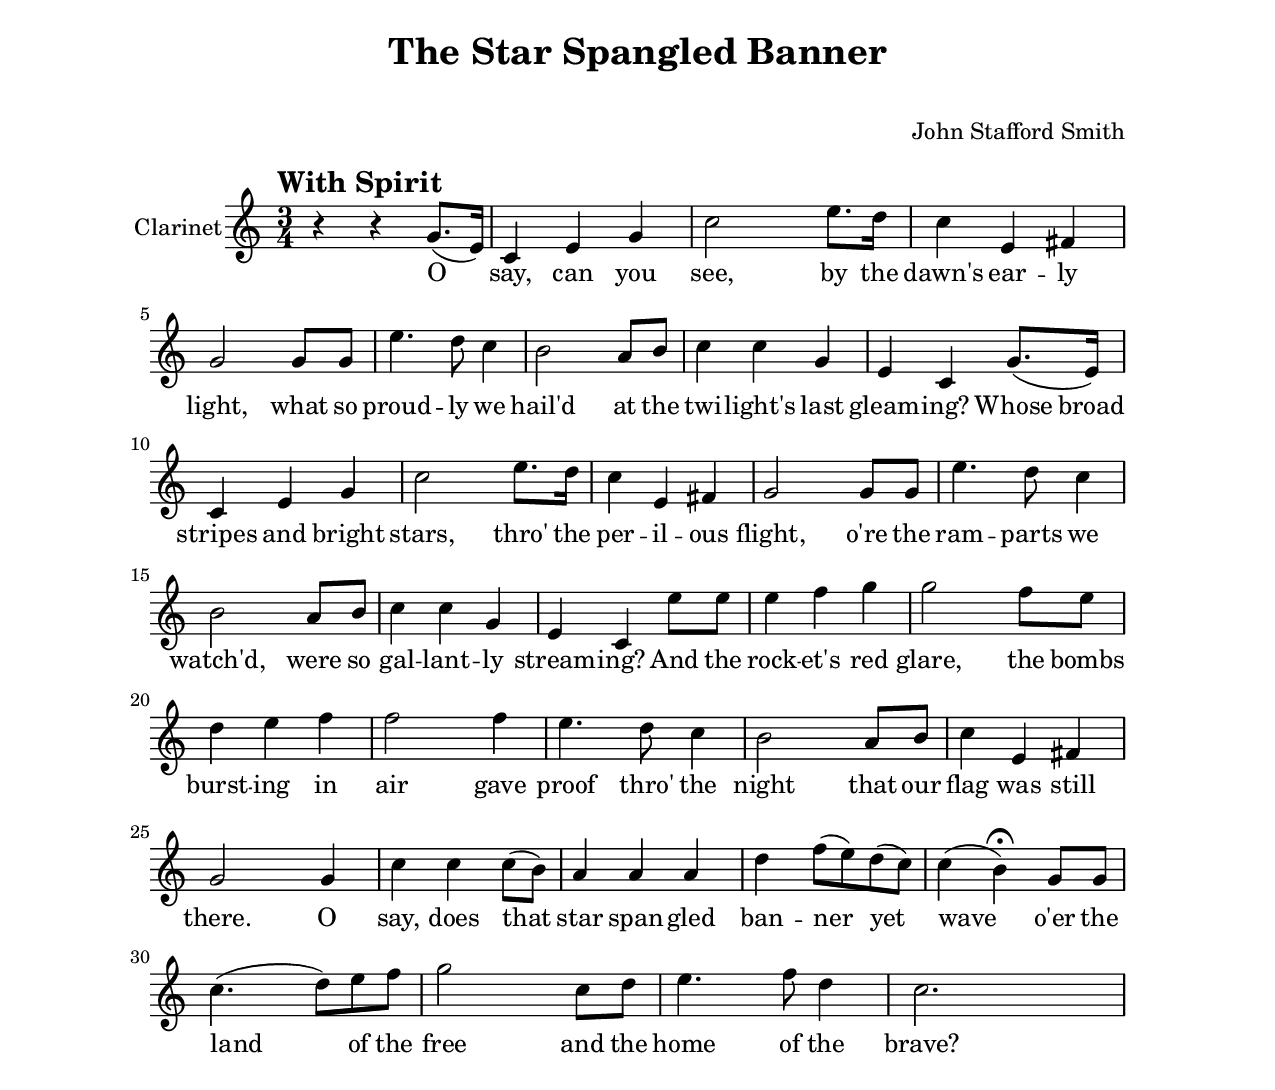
\include "globals.ly"
\version "2.18.2"

\header {
  title = "The Star Spangled Banner"
  composer = "John Stafford Smith"
}

tempoMark = {
  \once \override Score.RehearsalMark #'self-alignment-X = #LEFT
  \once \override Score.RehearsalMark #'break-align-symbols = #'(time-signature key-signature)
  \once \override Staff.TimeSignature #'break-align-anchor-alignment = #LEFT
  \mark \markup \bold "With Spirit"
}

global = {
  \tempoMark
  \key bf \major
  \time 3/4
}

melody = \relative c' {
  \global
  \dynamicUp
  r4 r f8. ( d16 )
  bf4 d f
  bf2 d8. c16
  bf4 d, e
  f2 f8 f
  d'4. c8 bf4
  a2 g8 a
  bf4 bf f
  \set melismaBusyProperties = #'()
  d bf f'8. ( d16 )
  \unset melismaBusyProperties
  bf4 d f
  bf2 d8. c16
  bf4 d, e
  f2 f8 f
  d'4. c8 bf4
  a2 g8 a
  bf4 bf f
  d bf d'8 d
  d4 ef f
  f2 ef8 d
  c4 d ef
  ef2 ef4
  d4. c8 bf4
  a2 g8 a
  bf4 d, e
  f2 f4
  bf4 bf bf8 ( a )
  g4 g g
  c4 ef8 ( d ) c ( bf )
  bf4 ( a ) \fermata f8 f
  bf4. ( c8 ) d ef
  f2 bf,8 c
  d4. ef8 c4
  bf2.
}

words = \lyricmode {
    O say, can you see, by the dawn's ear -- ly
    light, what so proud -- ly we hail'd at the
    twi -- light's last gleam -- ing? Whose broad
    stripes and bright stars, thro' the per -- il -- ous
    flight, o're the ram -- parts we watch'd, were so
    gal -- lant -- ly stream -- ing? And the rock -- et's
    red glare, the bombs burst -- ing in air gave proof
    thro' the night that our flag was still there.
    O say, does that star span -- gled ban -- ner yet wave
    o'er the land of the free and the home of the brave?
}

\score {
  <<
    \new Staff \with {
      instrumentName = "Clarinet"
    } {
      \naturalizeMusic
      \transpose c d
      \melody
      \addlyrics { \words }
    }
  >>
  \layout {
    \context {
      \Score
      proportionalNotationDuration = #(ly:make-moment 1/8)
    }
  }
}